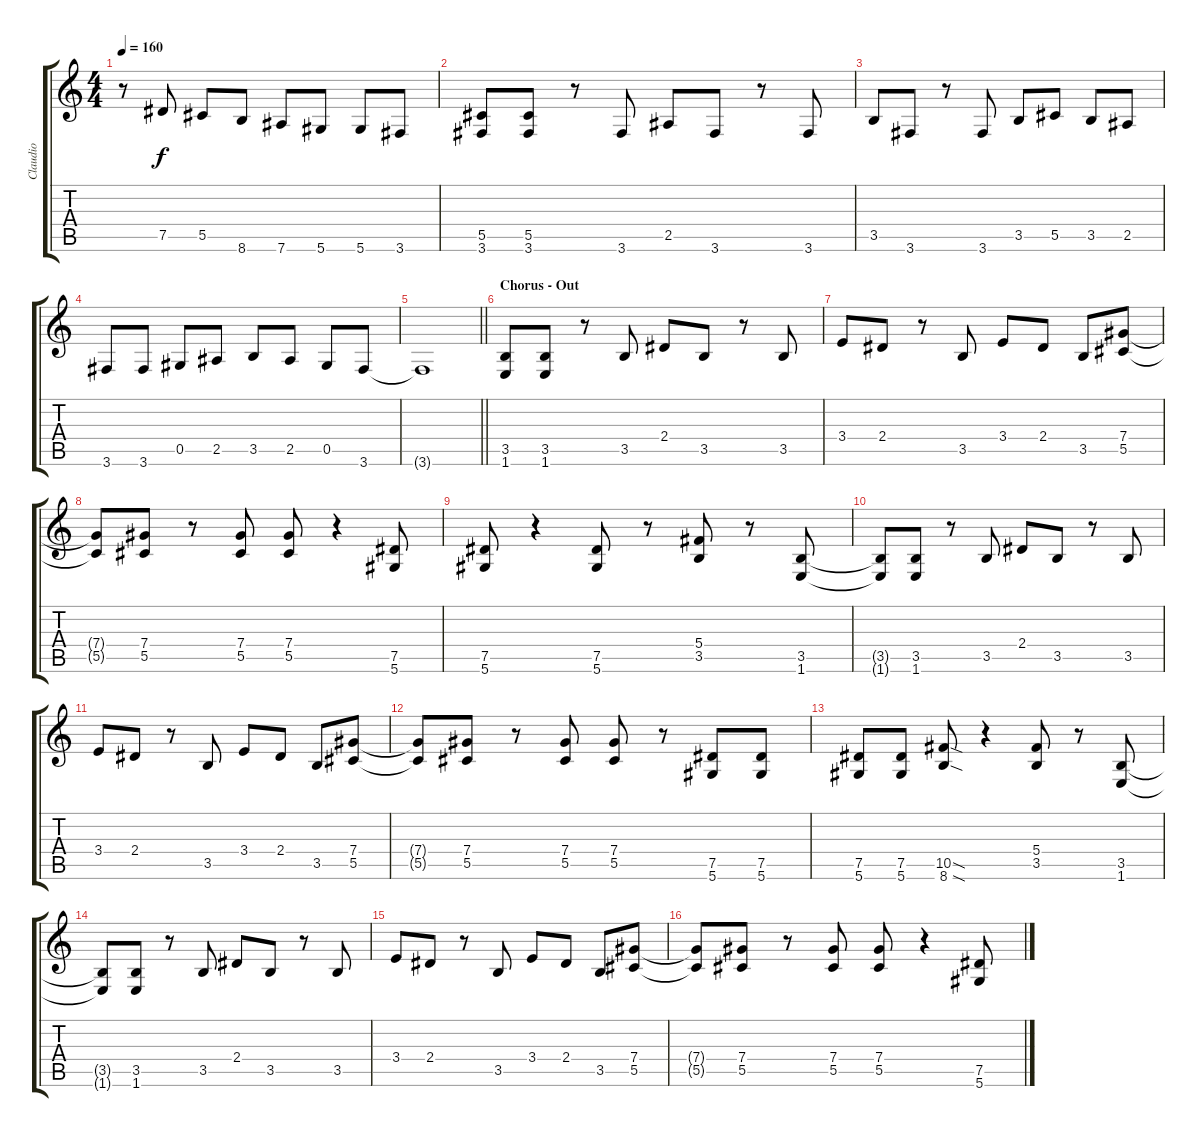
\track ("Claudio" "Claudio") {instrument distortionguitar}
\staff {score tabs}
\tuning (Eb4 Bb3 Gb3 Db3 Ab2 Eb2) {hide}
\ts (4 4)
\tempo 160
\clef g2
\ks c
r.8{dy f} 7.5.8 5.5.8 8.6.8 7.6.8 5.6.8 5.6.8 3.6.8 |
(5.5 3.6).8 (5.5 3.6).8 r.8 3.6.8 2.5.8 3.6.8 r.8 3.6.8 |
3.5.8 3.6.8 r.8 3.6.8 3.5.8 5.5.8 3.5.8 2.5.8 |
3.6.8 3.6.8 0.5.8 2.5.8 3.5.8 2.5.8 0.5.8 3.6.8 |
\barLineRight lightlight
3.6{t}.1 |
\section ("" "Chorus - Out")
(3.5 1.6).8 (3.5 1.6).8 r.8 3.5.8 2.4.8 3.5.8 r.8 3.5.8 |
3.4.8 2.4.8 r.8 3.5.8 3.4.8 2.4.8 3.5.8 (7.4 5.5).8 |
(7.4{t} 5.5{t}).8 (7.4 5.5).8 r.8 (7.4 5.5).8 (7.4 5.5).8 r.4 (7.5 5.6).8 |
(7.5 5.6).8 r.4 (7.5 5.6).8 r.8 (5.4 3.5).8 r.8 (3.5 1.6).8 |
(3.5{t} 1.6{t}).8 (3.5 1.6).8 r.8 3.5.8 2.4.8 3.5.8 r.8 3.5.8 |
3.4.8 2.4.8 r.8 3.5.8 3.4.8 2.4.8 3.5.8 (7.4 5.5).8 |
(7.4{t} 5.5{t}).8 (7.4 5.5).8 r.8 (7.4 5.5).8 (7.4 5.5).8 r.8 (7.5 5.6).8 (7.5 5.6).8 |
(7.5 5.6).8 (7.5 5.6).8 (10.5{sod} 8.6{sod}).8 r.4 (5.4 3.5).8 r.8 (3.5 1.6).8 |
(3.5{t} 1.6{t}).8 (3.5 1.6).8 r.8 3.5.8 2.4.8 3.5.8 r.8 3.5.8 |
3.4.8 2.4.8 r.8 3.5.8 3.4.8 2.4.8 3.5.8 (7.4 5.5).8 |
(7.4{t} 5.5{t}).8 (7.4 5.5).8 r.8 (7.4 5.5).8 (7.4 5.5).8 r.4 (7.5 5.6).8
